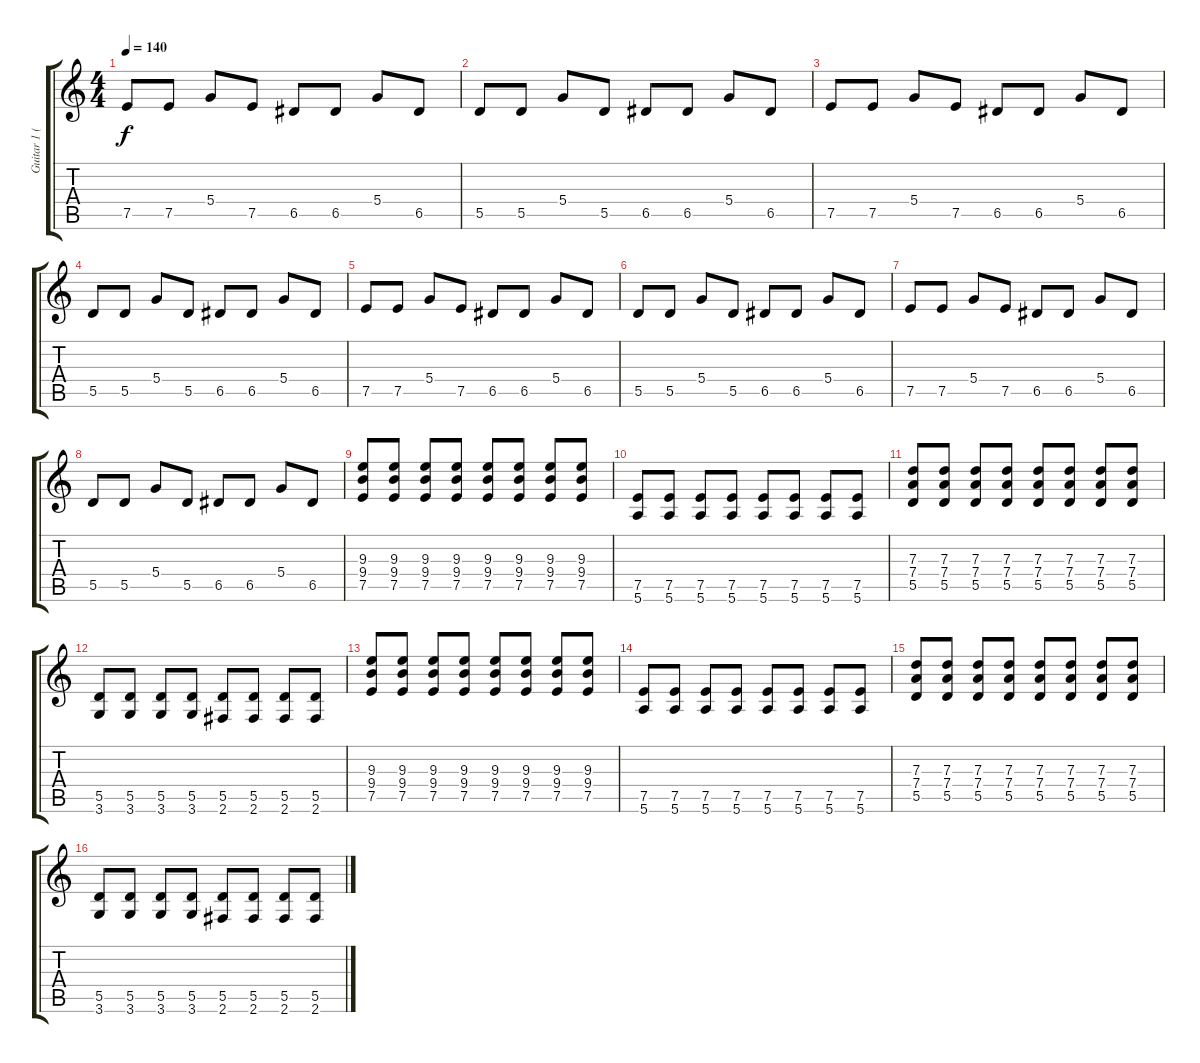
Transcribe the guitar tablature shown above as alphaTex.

\track ("Guitar 1 (Saboter)" "Guitar 1 (") {instrument distortionguitar}
\staff {score tabs}
\tuning (E4 B3 G3 D3 A2 E2) {hide}
\ts (4 4)
\tempo 140
\clef g2
\ks c
7.5.8{dy f} 7.5.8 5.4.8 7.5.8 6.5.8 6.5.8 5.4.8 6.5.8 |
5.5.8 5.5.8 5.4.8 5.5.8 6.5.8 6.5.8 5.4.8 6.5.8 |
7.5.8 7.5.8 5.4.8 7.5.8 6.5.8 6.5.8 5.4.8 6.5.8 |
5.5.8 5.5.8 5.4.8 5.5.8 6.5.8 6.5.8 5.4.8 6.5.8 |
7.5.8 7.5.8 5.4.8 7.5.8 6.5.8 6.5.8 5.4.8 6.5.8 |
5.5.8 5.5.8 5.4.8 5.5.8 6.5.8 6.5.8 5.4.8 6.5.8 |
7.5.8 7.5.8 5.4.8 7.5.8 6.5.8 6.5.8 5.4.8 6.5.8 |
5.5.8 5.5.8 5.4.8 5.5.8 6.5.8 6.5.8 5.4.8 6.5.8 |
(9.3 9.4 7.5).8 (9.3 9.4 7.5).8 (9.3 9.4 7.5).8 (9.3 9.4 7.5).8 (9.3 9.4 7.5).8 (9.3 9.4 7.5).8 (9.3 9.4 7.5).8 (9.3 9.4 7.5).8 |
(7.5 5.6).8 (7.5 5.6).8 (7.5 5.6).8 (7.5 5.6).8 (7.5 5.6).8 (7.5 5.6).8 (7.5 5.6).8 (7.5 5.6).8 |
(7.3 7.4 5.5).8 (7.3 7.4 5.5).8 (7.3 7.4 5.5).8 (7.3 7.4 5.5).8 (7.3 7.4 5.5).8 (7.3 7.4 5.5).8 (7.3 7.4 5.5).8 (7.3 7.4 5.5).8 |
(5.5 3.6).8 (5.5 3.6).8 (5.5 3.6).8 (5.5 3.6).8 (5.5 2.6).8 (5.5 2.6).8 (5.5 2.6).8 (5.5 2.6).8 |
(9.3 9.4 7.5).8 (9.3 9.4 7.5).8 (9.3 9.4 7.5).8 (9.3 9.4 7.5).8 (9.3 9.4 7.5).8 (9.3 9.4 7.5).8 (9.3 9.4 7.5).8 (9.3 9.4 7.5).8 |
(7.5 5.6).8 (7.5 5.6).8 (7.5 5.6).8 (7.5 5.6).8 (7.5 5.6).8 (7.5 5.6).8 (7.5 5.6).8 (7.5 5.6).8 |
(7.3 7.4 5.5).8 (7.3 7.4 5.5).8 (7.3 7.4 5.5).8 (7.3 7.4 5.5).8 (7.3 7.4 5.5).8 (7.3 7.4 5.5).8 (7.3 7.4 5.5).8 (7.3 7.4 5.5).8 |
(5.5 3.6).8 (5.5 3.6).8 (5.5 3.6).8 (5.5 3.6).8 (5.5 2.6).8 (5.5 2.6).8 (5.5 2.6).8 (5.5 2.6).8
